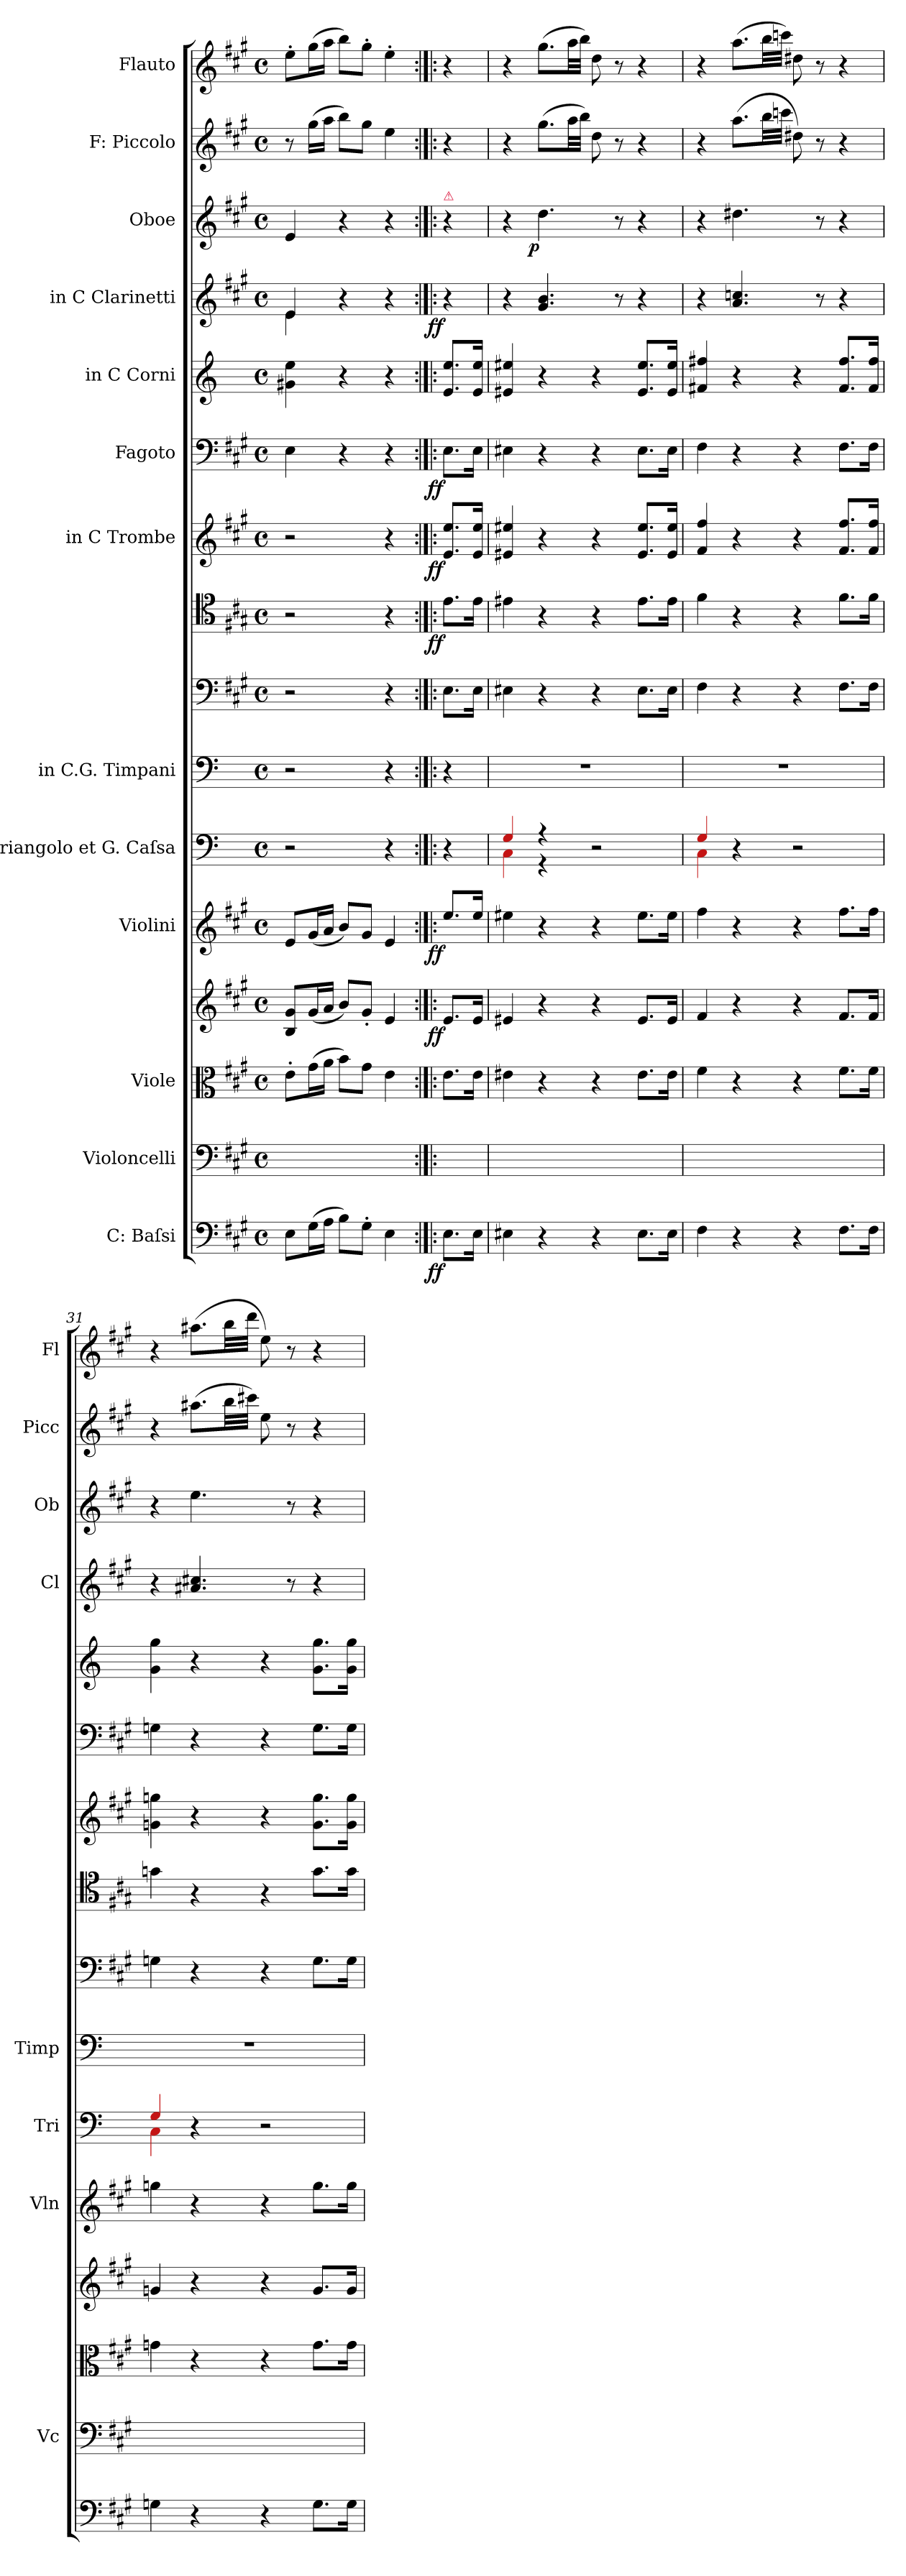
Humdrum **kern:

**kern	**dynam	**kern	**kern	**kern	**dynam	**kern	**dynam	**kern	**kern	**kern	**kern	**dynam	**kern	**dynam	**kern	**dynam	**kern	**dynam	**kern	**kern	**dynam	**kern	**kern
*part16	*part16	*part15	*part14	*part13	*part13	*part12	*part12	*part11	*part10	*part9	*part8	*part8	*part7	*part7	*part6	*part6	*part5	*part5	*part4	*part3	*part3	*part2	*part1
*staff16	*staff16	*staff15	*staff14	*staff13	*staff13	*staff12	*staff12	*staff11	*staff10	*staff9	*staff8	*staff8	*staff7	*staff7	*staff6	*staff6	*staff5	*staff5	*staff4	*staff3	*staff3	*staff2	*staff1
*I"C: Baſsi	*	*I"Violoncelli	*I"Viole	*	*	*I"Violini	*	*I"Triangolo et G. Caſsa	*I"in C.G. Timpani	*	*	*	*I"in C Trombe	*	*I"Fagoto	*	*I"in C Corni	*	*I"in C Clarinetti	*I"Oboe	*	*I"F: Piccolo	*I"Flauto
*	*	*I'Vc	*	*	*	*I'Vln	*	*I'Tri	*I'Timp	*	*	*	*	*	*	*	*	*	*I'Cl	*I'Ob	*	*I'Picc	*I'Fl
*clefF4	*	*clefF4	*clefC3	*clefG2	*	*clefG2	*	*clefF4	*clefF4	*clefF4	*clefC4	*	*clefG2	*	*clefF4	*	*clefG2	*	*clefG2	*clefG2	*	*clefG2	*clefG2
*k[f#c#g#]	*	*k[f#c#g#]	*k[f#c#g#]	*k[f#c#g#]	*	*k[f#c#g#]	*	*k[]	*k[]	*k[f#c#g#]	*k[f#c#g#]	*	*k[f#c#g#]	*	*k[f#c#g#]	*	*k[]	*	*k[f#c#g#]	*k[f#c#g#]	*	*k[f#c#g#]	*k[f#c#g#]
*M4/4	*	*M4/4	*M4/4	*M4/4	*	*M4/4	*	*M4/4	*M4/4	*M4/4	*M4/4	*	*M4/4	*	*M4/4	*	*M4/4	*	*M4/4	*M4/4	*	*M4/4	*M4/4
*met(c)	*	*met(c)	*met(c)	*met(c)	*	*met(c)	*	*met(c)	*met(c)	*met(c)	*met(c)	*	*met(c)	*	*met(c)	*	*met(c)	*	*met(c)	*met(c)	*	*met(c)	*met(c)
=	=	=	=	=	=	=	=	=	=	=	=	=	=	=	=	=	=	=	=	=	=	=	=
*	*	*	*	*	*	*	*	*	*	*	*	*	*	*	*	*	*	*	*^	*	*	*	*
8E\L	.	8E\Lyy	8e'\L	8B/ 8g#/L	.	8e/L	.	2r	2r	2r	2r	.	2r	.	4E\	.	4g#X\ 4ee\	.	4e/	4e\	4e/	.	8r	8ee'\L
(16G#\L	.	16G#\Lyy	(16g#\L	(16g#/L	.	(16g#/L	.	.	.	.	.	.	.	.	.	.	.	.	.	.	.	.	(16gg#\LL	(16gg#\L
16A\JJ	.	16A\JJyy	16a\JJ	16a/JJ	.	16a/JJ	.	.	.	.	.	.	.	.	.	.	.	.	.	.	.	.	16aa\JJ	16aa\JJ
8B\L)	.	8B\Lyy	8b\L)	8b/L)	.	8b/L)	.	.	.	.	.	.	.	.	4r	.	4r	.	4r	4ryy	4r	.	8bb\L)	8bb\L)
8G#'\J	.	8G#'\Jyy	8g#\J	8g#'/J	.	8g#/J	.	.	.	.	.	.	.	.	.	.	.	.	.	.	.	.	8gg#\J	8gg#'\J
4E\	.	4E\yy	4e\	4e/	.	4e/	.	4r	4r	4r	4r	.	4r	.	4r	.	4r	.	4r	4ryy	4r	.	4ee\	4ee'\
=28:|!|:	=28:|!|:	=28:|!|:	=28:|!|:	=28:|!|:	=28:|!|:	=28:|!|:	=28:|!|:	=28:|!|:	=28:|!|:	=28:|!|:	=28:|!|:	=28:|!|:	=28:|!|:	=28:|!|:	=28:|!|:	=28:|!|:	=28:|!|:	=28:|!|:	=28:|!|:	=28:|!|:	=28:|!|:	=28:|!|:	=28:|!|:	=28:|!|:
!	!	!	!	!	!	!	!	!	!	!	!	!	!	!	!	!	!	!	!	!	!LO:TX:a:color=crimson:t=⚠	!	!	!
!	!LO:DY:rj	!	!	!	!LO:DY:rj	!	!LO:DY:rj	!	!	!	!	!LO:DY:rj	!	!LO:DY:rj	!	!LO:DY:rj	!	!LO:DY:a:rj	!	!	!	!	!	!
*	*	*	*	*	*	*	*	*	*	*	*	*	*	*	*	*	*	*	*v	*v	*	*	*	*
8.E\L	ff	8.E\Lyy	8.e\L	8.e/L	ff	8.ee/L	ff	4r	4r	8.E\L	8.e\L	ff	8.e/ 8.ee/L	ff	8.E\L	ff	8.e/ 8.ee/L	ff	4r	4r	.	4r	4r
16E\Jk	.	16E\Jkyy	16e\Jk	16e/Jk	.	16ee/Jk	.	.	.	16E\Jk	16e\Jk	.	16e/ 16ee/Jk	.	16E\Jk	.	16e/ 16ee/Jk	.	.	.	.	.	.
=29	=29	=29	=29	=29	=29	=29	=29	=29	=29	=29	=29	=29	=29	=29	=29	=29	=29	=29	=29	=29	=29	=29	=29
*	*	*	*	*	*	*	*	*^	*	*	*	*	*	*	*	*	*	*	*	*	*	*	*
4E#X\	.	4E#X\yy	4e#X\	4e#X/	.	4ee#X\	.	4Ree/	4Ra\	1r	4E#X\	4e#X\	.	4e#X/ 4ee#X/	.	4E#X\	.	4e#X/ 4ee#X/	.	4r	4r	.	4r	4r
!	!	!	!	!	!	!	!	!	!	!	!	!	!	!	!	!	!	!	!	!	!	!LO:DY:rj	!	!
4r	.	4ryy	4r	4r	.	4r	.	4r	4r	.	4r	4r	.	4r	.	4r	.	4r	.	4.g#/ 4.b/	4.dd\	p	(8.gg#\L	(8.gg#\L
.	.	.	.	.	.	.	.	.	.	.	.	.	.	.	.	.	.	.	.	.	.	.	32aa\LL	32aa\LL
.	.	.	.	.	.	.	.	.	.	.	.	.	.	.	.	.	.	.	.	.	.	.	32bb\JJJ)	32bb\JJJ)
4r	.	4ryy	4r	4r	.	4r	.	2ryy	2r	.	4r	4r	.	4r	.	4r	.	4r	.	.	.	.	8dd\	8dd\
.	.	.	.	.	.	.	.	.	.	.	.	.	.	.	.	.	.	.	.	8r	8r	.	8r	8r
8.E#\L	.	8.E#\Lyy	8.e#\L	8.e#/L	.	8.ee#\L	.	.	.	.	8.E#\L	8.e#\L	.	8.e#/ 8.ee#/L	.	8.E#\L	.	8.e#/ 8.ee#/L	.	4r	4r	.	4r	4r
16E#\Jk	.	16E#\Jkyy	16e#\Jk	16e#/Jk	.	16ee#\Jk	.	.	.	.	16E#\Jk	16e#\Jk	.	16e#/ 16ee#/Jk	.	16E#\Jk	.	16e#/ 16ee#/Jk	.	.	.	.	.	.
=30	=30	=30	=30	=30	=30	=30	=30	=30	=30	=30	=30	=30	=30	=30	=30	=30	=30	=30	=30	=30	=30	=30	=30	=30
4F#\	.	4F#\yy	4f#\	4f#/	.	4ff#\	.	4Ree/	4Ra\	1r	4F#\	4f#\	.	4f#/ 4ff#/	.	4F#\	.	4f#X/ 4ff#X/	.	4r	4r	.	4r	4r
4r	.	4ryy	4r	4r	.	4r	.	4r	4ryy	.	4r	4r	.	4r	.	4r	.	4r	.	4.a/ 4.ccn/	4.dd#X\	.	(8.aa\L	(8.aa\L
.	.	.	.	.	.	.	.	.	.	.	.	.	.	.	.	.	.	.	.	.	.	.	32bb\LL	32bb\LL
.	.	.	.	.	.	.	.	.	.	.	.	.	.	.	.	.	.	.	.	.	.	.	32cccn\JJJ	32cccn\JJJ)
4r	.	4ryy	4r	4r	.	4r	.	2r	2ryy	.	4r	4r	.	4r	.	4r	.	4r	.	.	.	.	8dd#X\)	8dd#X\
.	.	.	.	.	.	.	.	.	.	.	.	.	.	.	.	.	.	.	.	8r	8r	.	8r	8r
8.F#\L	.	8.F#\Lyy	8.f#\L	8.f#/L	.	8.ff#\L	.	.	.	.	8.F#\L	8.f#\L	.	8.f#/ 8.ff#/L	.	8.F#\L	.	8.f#/ 8.ff#/L	.	4r	4r	.	4r	4r
16F#\Jk	.	16F#\Jkyy	16f#\Jk	16f#/Jk	.	16ff#\Jk	.	.	.	.	16F#\Jk	16f#\Jk	.	16f#/ 16ff#/Jk	.	16F#\Jk	.	16f#/ 16ff#/Jk	.	.	.	.	.	.
=31	=31	=31	=31	=31	=31	=31	=31	=31	=31	=31	=31	=31	=31	=31	=31	=31	=31	=31	=31	=31	=31	=31	=31	=31
4Gn\	.	4Gn\yy	4gn\	4gn/	.	4ggn\	.	4Ree/	4Ra\	1r	4Gn\	4gn\	.	4gn\ 4ggn\	.	4Gn\	.	4g\ 4gg\	.	4r	4r	.	4r	4r
4r	.	4ryy	4r	4r	.	4r	.	4r	4ryy	.	4r	4r	.	4r	.	4r	.	4r	.	4.a#X/ 4.cc#X/	4.ee\	.	(8.aa#X\L	(8.aa#X\L
.	.	.	.	.	.	.	.	.	.	.	.	.	.	.	.	.	.	.	.	.	.	.	32bb\LL	32bb\LL
.	.	.	.	.	.	.	.	.	.	.	.	.	.	.	.	.	.	.	.	.	.	.	32ccc#X\JJJ)	32ddd\JJJ
4r	.	4ryy	4r	4r	.	4r	.	2r	2ryy	.	4r	4r	.	4r	.	4r	.	4r	.	.	.	.	8ee\	8ee\)
.	.	.	.	.	.	.	.	.	.	.	.	.	.	.	.	.	.	.	.	8r	8r	.	8r	8r
8.G\L	.	8.G\Lyy	8.g\L	8.g/L	.	8.gg\L	.	.	.	.	8.G\L	8.g\L	.	8.g\ 8.gg\L	.	8.G\L	.	8.g\ 8.gg\L	.	4r	4r	.	4r	4r
16G\Jk	.	16G\Jkyy	16g\Jk	16g/Jk	.	16gg\Jk	.	.	.	.	16G\Jk	16g\Jk	.	16g\ 16gg\Jk	.	16G\Jk	.	16g\ 16gg\Jk	.	.	.	.	.	.
*	*	*	*	*	*	*	*	*v	*v	*	*	*	*	*	*	*	*	*	*	*	*	*	*	*
=	=	=	=	=	=	=	=	=	=	=	=	=	=	=	=	=	=	=	=	=	=	=	=
*-	*-	*-	*-	*-	*-	*-	*-	*-	*-	*-	*-	*-	*-	*-	*-	*-	*-	*-	*-	*-	*-	*-	*-
